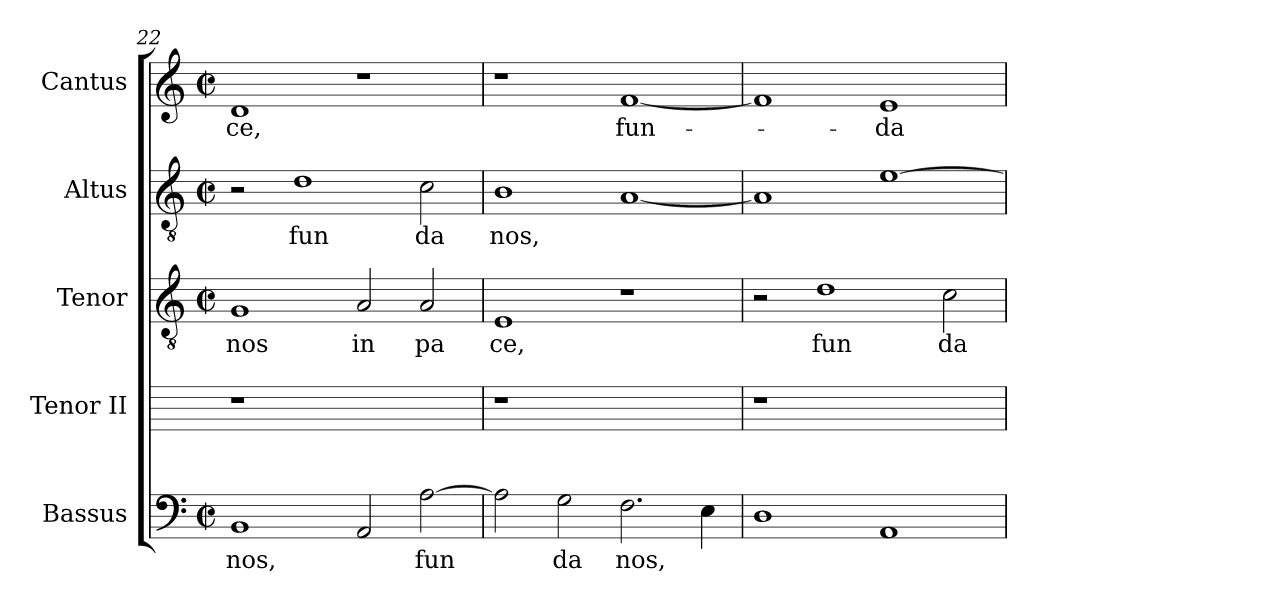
**kern	**text	**kern	**kern	**text	**kern	**text	**kern	**text
*part5	*part5	*part4	*part3	*part3	*part2	*part2	*part1	*part1
*staff5	*staff5	*staff4	*staff3	*staff3	*staff2	*staff2	*staff1	*staff1
*I"Bassus	*	*I"Tenor II	*I"Tenor	*	*I"Altus	*	*I"Cantus	*
*I'Bassus	*	*	*I'Tenor	*	*I'Altus	*	*I'Cantus	*
!!LO:PB:g=z
*clefF4	*	*	*clefGv2	*	*clefGv2	*	*clefG2	*
*	*	*	*k[]	*	*k[]	*	*	*
*	*	*	*C:	*	*C:	*	*	*
*M2/2	*	*	*M2/2	*	*M2/2	*	*M2/2	*
*met(c|)	*	*	*met(c|)	*	*met(c|)	*	*met(c|)	*
=22	=22	=22	=22	=22	=22	=22	=22	=22
!	!LO:LY:b	!	!	!LO:LY:b:cj	!	!	!	!LO:LY:b:cj
1BB	nos,	1r	1G	nos	2r	.	1d	ce,
!	!	!	!	!	!	!LO:LY:b:cj	!	!
.	.	.	.	.	1d	fun	.	.
!	!	!	!	!LO:LY:b:cj	!	!	!	!
2AA/	.	1ryy	2A/	in	.	.	1r	.
!	!LO:LY:b	!	!	!LO:LY:b:cj	!	!LO:LY:b:cj	!	!
[>2A\	fun	.	2A/	pa	2c\	da	.	.
=23	=23	=23	=23	=23	=23	=23	=23	=23
!	!	!	!	!LO:LY:b:cj	!	!LO:LY:b	!	!
2A\]	.	1r	1E	ce,	1B	nos,	1r	.
!	!LO:LY:b:cj	!	!	!	!	!	!	!
2G\	da	.	.	.	.	.	.	.
!	!LO:LY:b	!	!	!	!	!	!	!LO:LY:b:cj
2.F\	nos,	1ryy	1r	.	[<1A	.	[<1f	fun-
4E\	.	.	.	.	.	.	.	.
=24	=24	=24	=24	=24	=24	=24	=24	=24
1D	.	1r	2r	.	1A]	.	1f]	.
!	!	!	!	!LO:LY:b:cj	!	!	!	!
.	.	.	1d	fun	.	.	.	.
!	!	!	!	!	!	!	!	!LO:LY:b:cj
1AA	.	1ryy	.	.	[>1e	.	1e	-da
!	!	!	!	!LO:LY:b:cj	!	!	!	!
.	.	.	2c\	da	.	.	.	.
=	=	=	=	=	=	=	=	=
*-	*-	*-	*-	*-	*-	*-	*-	*-
